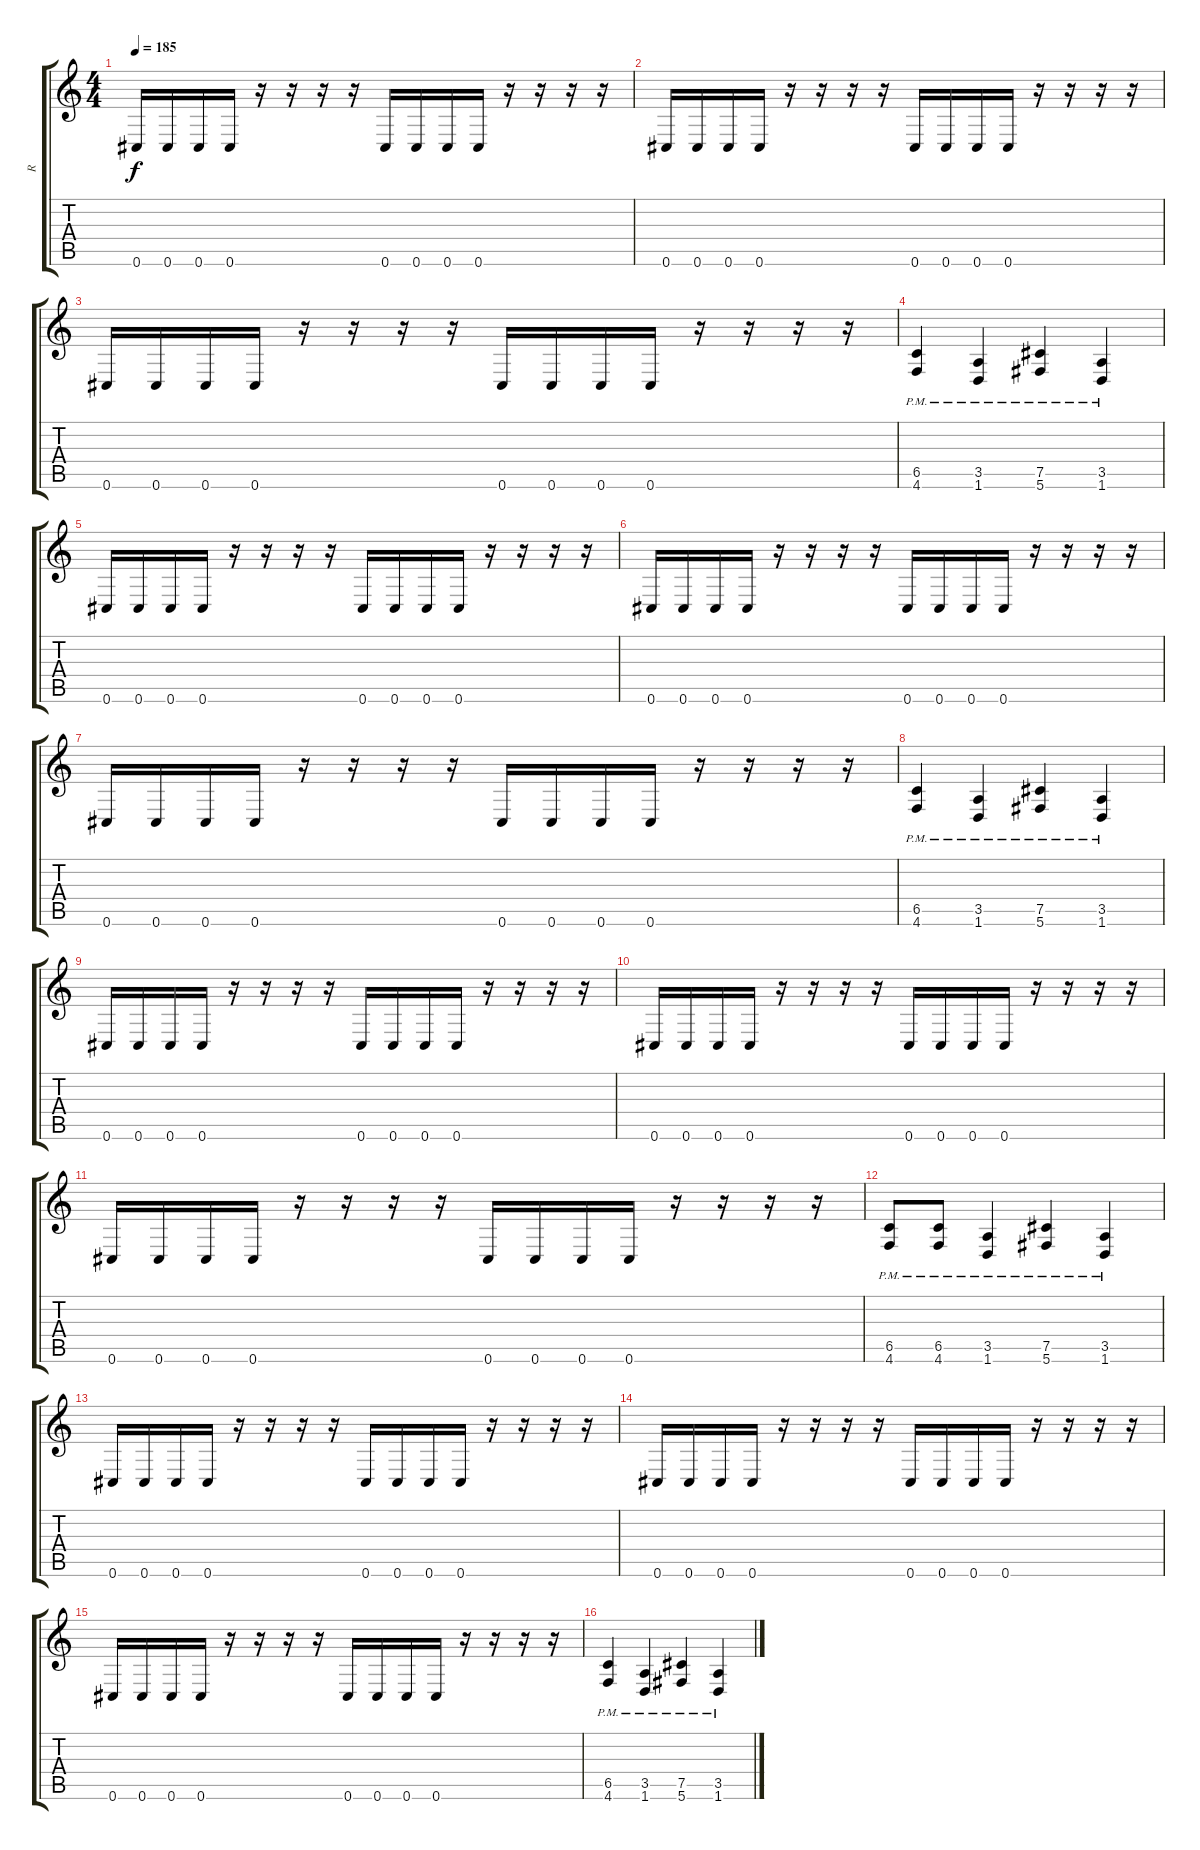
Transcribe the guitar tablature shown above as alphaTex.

\track ("R" "R") {instrument distortionguitar}
\staff {score tabs}
\tuning (Db4 Ab3 E3 B2 Gb2 Db2) {hide}
\ts (4 4)
\tempo 185
\clef g2
\ks c
0.6.16{dy f} 0.6.16 0.6.16 0.6.16 r.16 r.16 r.16 r.16 0.6.16 0.6.16 0.6.16 0.6.16 r.16 r.16 r.16 r.16 |
0.6.16 0.6.16 0.6.16 0.6.16 r.16 r.16 r.16 r.16 0.6.16 0.6.16 0.6.16 0.6.16 r.16 r.16 r.16 r.16 |
0.6.16 0.6.16 0.6.16 0.6.16 r.16 r.16 r.16 r.16 0.6.16 0.6.16 0.6.16 0.6.16 r.16 r.16 r.16 r.16 |
(6.5{pm} 4.6{pm}).4 (3.5{pm} 1.6{pm}).4 (7.5{pm} 5.6{pm}).4 (3.5{pm} 1.6{pm}).4 |
0.6.16 0.6.16 0.6.16 0.6.16 r.16 r.16 r.16 r.16 0.6.16 0.6.16 0.6.16 0.6.16 r.16 r.16 r.16 r.16 |
0.6.16 0.6.16 0.6.16 0.6.16 r.16 r.16 r.16 r.16 0.6.16 0.6.16 0.6.16 0.6.16 r.16 r.16 r.16 r.16 |
0.6.16 0.6.16 0.6.16 0.6.16 r.16 r.16 r.16 r.16 0.6.16 0.6.16 0.6.16 0.6.16 r.16 r.16 r.16 r.16 |
(6.5{pm} 4.6{pm}).4 (3.5{pm} 1.6{pm}).4 (7.5{pm} 5.6{pm}).4 (3.5{pm} 1.6{pm}).4 |
0.6.16 0.6.16 0.6.16 0.6.16 r.16 r.16 r.16 r.16 0.6.16 0.6.16 0.6.16 0.6.16 r.16 r.16 r.16 r.16 |
0.6.16 0.6.16 0.6.16 0.6.16 r.16 r.16 r.16 r.16 0.6.16 0.6.16 0.6.16 0.6.16 r.16 r.16 r.16 r.16 |
0.6.16 0.6.16 0.6.16 0.6.16 r.16 r.16 r.16 r.16 0.6.16 0.6.16 0.6.16 0.6.16 r.16 r.16 r.16 r.16 |
(6.5{pm} 4.6{pm}).8 (6.5{pm} 4.6{pm}).8 (3.5{pm} 1.6{pm}).4 (7.5{pm} 5.6{pm}).4 (3.5{pm} 1.6{pm}).4 |
0.6.16 0.6.16 0.6.16 0.6.16 r.16 r.16 r.16 r.16 0.6.16 0.6.16 0.6.16 0.6.16 r.16 r.16 r.16 r.16 |
0.6.16 0.6.16 0.6.16 0.6.16 r.16 r.16 r.16 r.16 0.6.16 0.6.16 0.6.16 0.6.16 r.16 r.16 r.16 r.16 |
0.6.16 0.6.16 0.6.16 0.6.16 r.16 r.16 r.16 r.16 0.6.16 0.6.16 0.6.16 0.6.16 r.16 r.16 r.16 r.16 |
(6.5{pm} 4.6{pm}).4 (3.5{pm} 1.6{pm}).4 (7.5{pm} 5.6{pm}).4 (3.5{pm} 1.6{pm}).4
